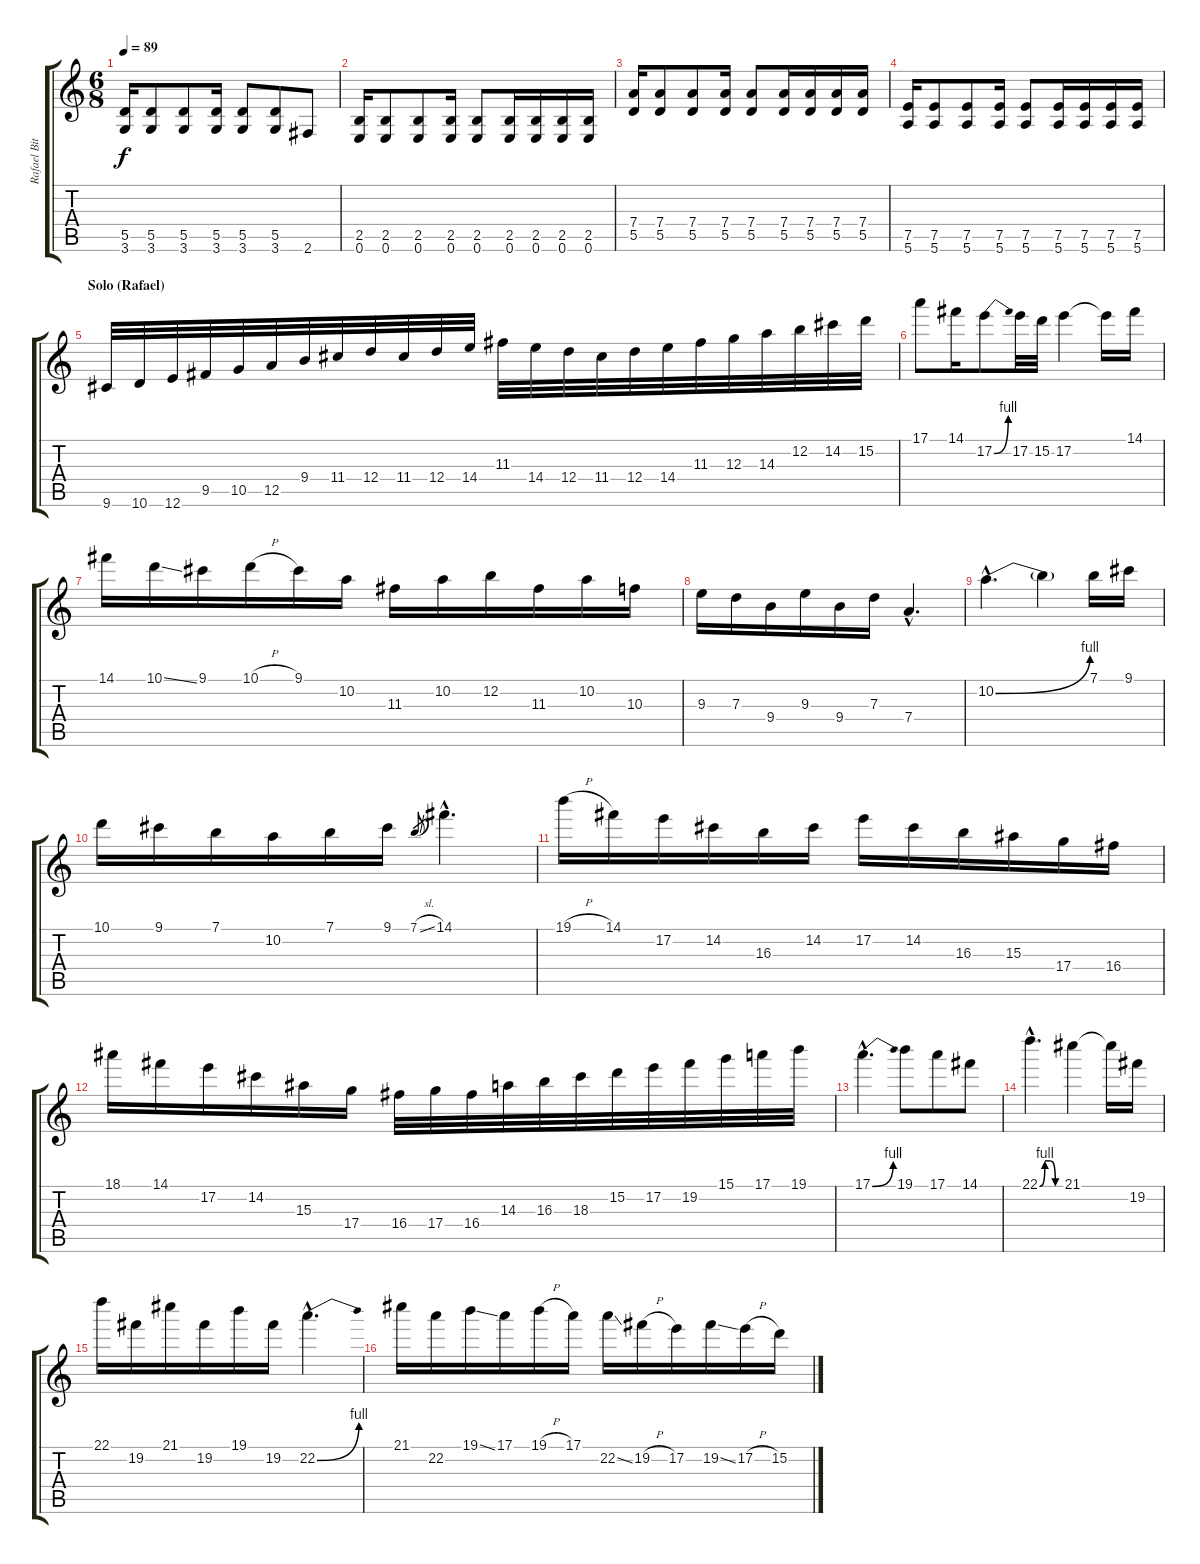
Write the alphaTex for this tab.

\track ("Rafael Bittencourt" "Rafael Bit") {instrument overdrivenguitar}
\staff {score tabs}
\tuning (E4 B3 G3 D3 A2 E2) {hide}
\ts (6 8)
\tempo 89
\clef g2
\ks c
(5.5 3.6).16{dy f} (5.5 3.6).8 (5.5 3.6).8 (5.5 3.6).16 (5.5 3.6).8 (5.5 3.6).8 2.6.8 |
(2.5 0.6).16 (2.5 0.6).8 (2.5 0.6).8 (2.5 0.6).16 (2.5 0.6).8 (2.5 0.6).16 (2.5 0.6).16 (2.5 0.6).16 (2.5 0.6).16 |
(7.4 5.5).16 (7.4 5.5).8 (7.4 5.5).8 (7.4 5.5).16 (7.4 5.5).8 (7.4 5.5).16 (7.4 5.5).16 (7.4 5.5).16 (7.4 5.5).16 |
(7.5 5.6).16 (7.5 5.6).8 (7.5 5.6).8 (7.5 5.6).16 (7.5 5.6).8 (7.5 5.6).16 (7.5 5.6).16 (7.5 5.6).16 (7.5 5.6).16 |
\section ("" "Solo (Rafael)")
9.6.32{volume 15} 10.6.32 12.6.32 9.5.32 10.5.32 12.5.32 9.4.32 11.4.32 12.4.32 11.4.32 12.4.32 14.4.32 11.3.32 14.4.32 12.4.32 11.4.32 12.4.32 14.4.32 11.3.32 12.3.32 14.3.32 12.2.32 14.2.32 15.2.32 |
17.1.8 14.1.16 17.2{be (bend 0 0 60 4)}.8 17.2.32 15.2.32 17.2.4 17.2{t}.16 14.1.16 |
14.1.16 10.1{ss}.16 9.1.16 10.1{h}.16 9.1.16 10.2.16 11.3.16 10.2.16 12.2.16 11.3.16 10.2.16 10.3.16 |
9.3.16 7.3.16 9.4.16 9.3.16 9.4.16 7.3.16 7.4{hac}.4{d} |
10.2{be (bend 0 0 60 4) hac}.4{d} 10.2{t}.4 7.1.16 9.1.16 |
10.1.16 9.1.16 7.1.16 10.2.16 7.1.16 9.1.16 7.1{sl}.8{gr} 14.1{hac}.4{d} |
19.1{h}.16 14.1.16 17.2.16 14.2.16 16.3.16 14.2.16 17.2.16 14.2.16 16.3.16 15.3.16 17.4.16 16.4.16 |
18.1.16 14.1.16 17.2.16 14.2.16 15.3.16 17.4.16 16.4.32 17.4.32 16.4.32 14.3.32 16.3.32 18.3.32 15.2.32 17.2.32 19.2.32 15.1.32 17.1.32 19.1.32 |
17.1{be (bend 0 0 60 4) hac}.4{d} 19.1.8 17.1.8 14.1.8 |
22.1{be (custom 0 0 15 4 30 4 45 0 60 0) hac}.4{d volume 10} 21.1.4 21.1{t}.16 19.2.16 |
22.1.16 19.2.16 21.1.16 19.2.16 19.1.16 19.2.16 22.2{be (bend 0 0 60 4) hac}.4{d} |
21.1.16 22.2.16 19.1{ss}.16 17.1.16 19.1{h}.16 17.1.16 22.2{ss}.16 19.2{h}.16 17.2.16 19.2{ss}.16 17.2{h}.16 15.2.16
